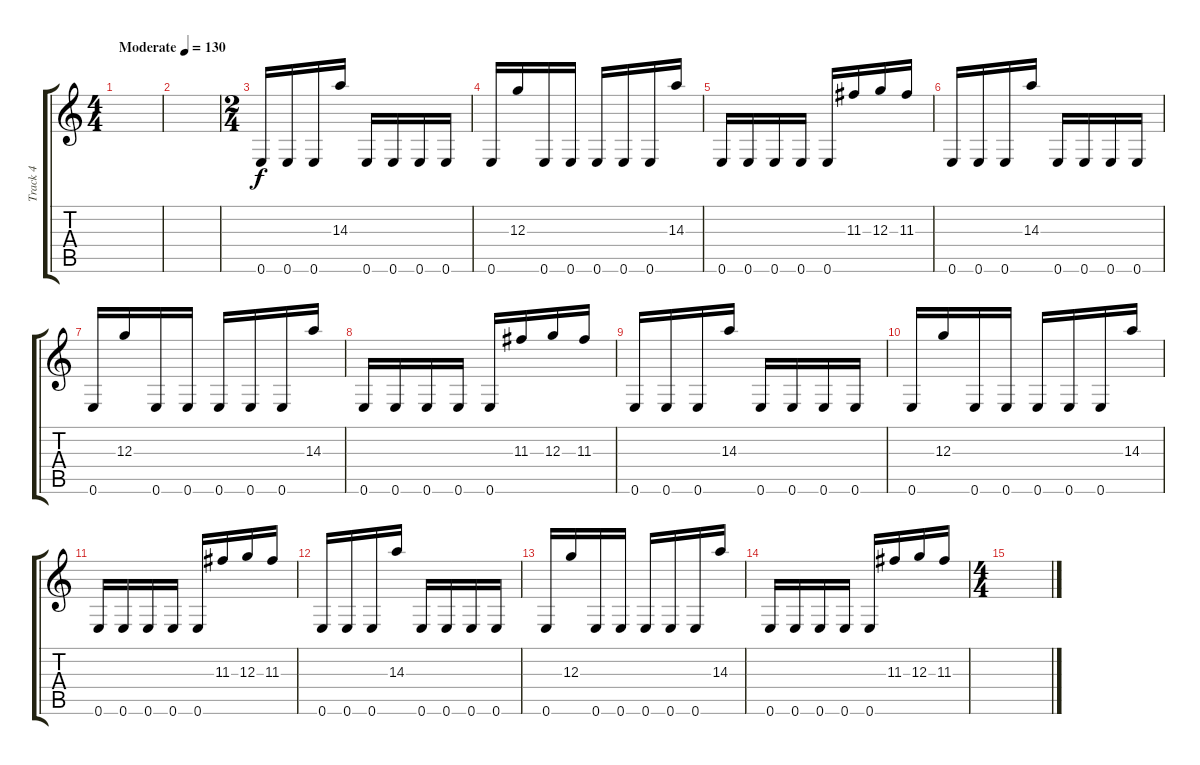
\track ("Track 4" "Track 4") {instrument distortionguitar}
\staff {score tabs}
\tuning (E4 B3 G3 D3 A2 E2) {hide}
\ts (4 4)
\tempo (130 "Moderate")
\clef g2
\ks c
|
|
\ts (2 4)
0.6.16{balance 0} 0.6.16 0.6.16 14.3.16 0.6.16 0.6.16 0.6.16 0.6.16 |
0.6.16 12.3.16 0.6.16 0.6.16 0.6.16 0.6.16 0.6.16 14.3.16 |
0.6.16 0.6.16 0.6.16 0.6.16 0.6.16 11.3.16 12.3.16 11.3.16 |
0.6.16 0.6.16 0.6.16 14.3.16 0.6.16 0.6.16 0.6.16 0.6.16 |
0.6.16 12.3.16 0.6.16 0.6.16 0.6.16 0.6.16 0.6.16 14.3.16 |
0.6.16 0.6.16 0.6.16 0.6.16 0.6.16 11.3.16 12.3.16 11.3.16 |
0.6.16 0.6.16 0.6.16 14.3.16 0.6.16 0.6.16 0.6.16 0.6.16 |
0.6.16 12.3.16 0.6.16 0.6.16 0.6.16 0.6.16 0.6.16 14.3.16 |
0.6.16 0.6.16 0.6.16 0.6.16 0.6.16 11.3.16 12.3.16 11.3.16 |
0.6.16 0.6.16 0.6.16 14.3.16 0.6.16 0.6.16 0.6.16 0.6.16 |
0.6.16 12.3.16 0.6.16 0.6.16 0.6.16 0.6.16 0.6.16 14.3.16 |
0.6.16 0.6.16 0.6.16 0.6.16 0.6.16 11.3.16 12.3.16 11.3.16 |
\ts (4 4)
